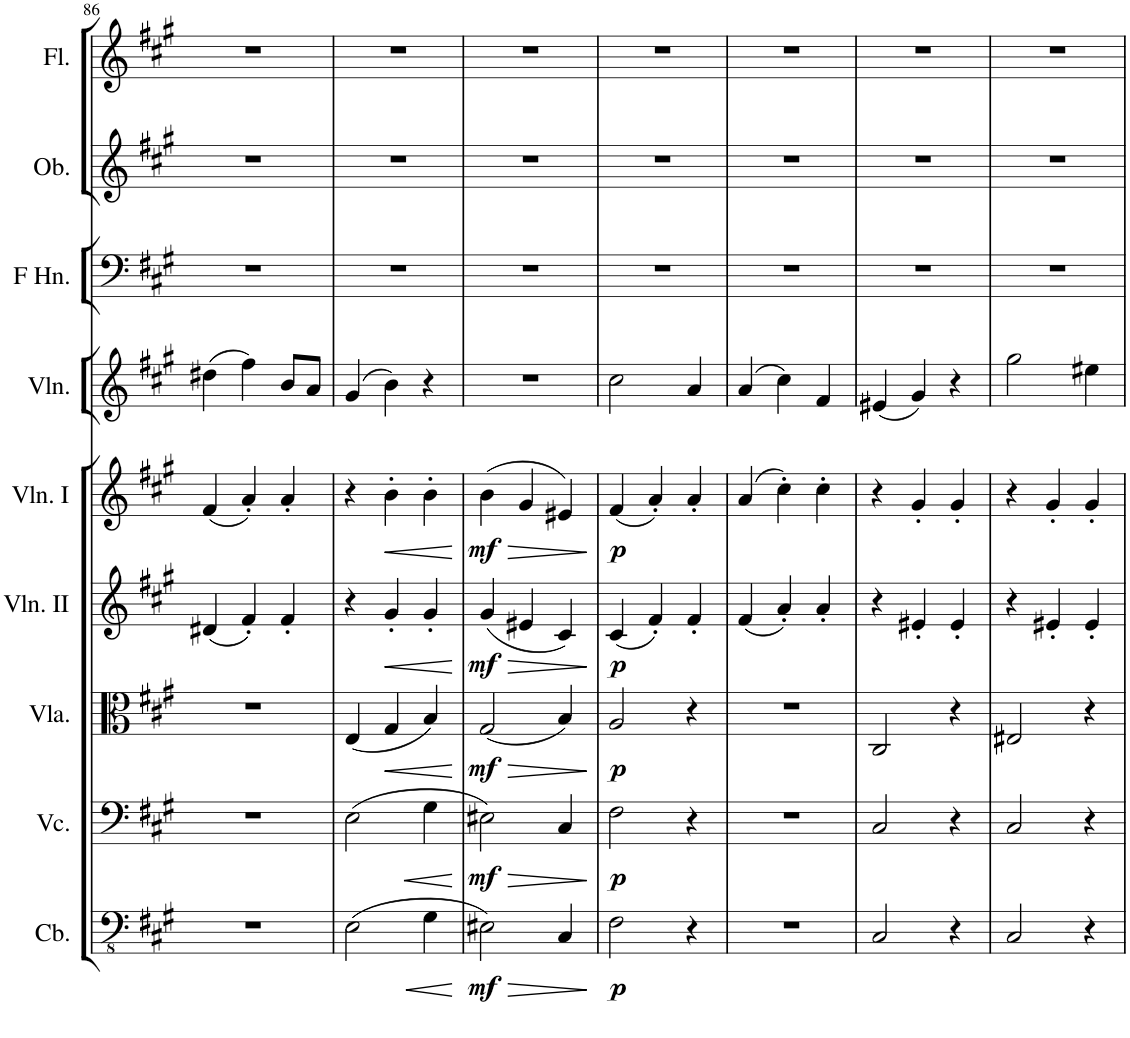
**kern	**dynam	**kern	**dynam	**kern	**dynam	**kern	**dynam	**kern	**dynam	**kern	**kern	**kern	**kern
*part9	*part9	*part8	*part8	*part7	*part7	*part6	*part6	*part5	*part5	*part4	*part3	*part2	*part1
*staff9	*staff9	*staff8	*staff8	*staff7	*staff7	*staff6	*staff6	*staff5	*staff5	*staff4	*staff3	*staff2	*staff1
*I"Contrabasses	*	*I"Violoncellos	*	*I"Violas	*	*I"Violins II	*	*I"Violins I	*	*I"Violin	*I"Horns in F	*I"Oboes	*I"Flutes
*I'Cb.	*	*I'Vc.	*	*I'Vla.	*	*I'Vln. II	*	*I'Vln. I	*	*I'Vln.	*	*I'Ob.	*I'Fl.
!!LO:PB:g=z
*clefFv4	*	*clefF4	*	*clefC3	*	*clefG2	*	*clefG2	*	*clefG2	*clefF4	*clefG2	*clefG2
*	*	*	*	*	*	*	*	*	*	*	*ITrd4c7	*	*
*k[f#c#g#]	*	*k[f#c#g#]	*	*k[f#c#g#]	*	*k[f#c#g#]	*	*k[f#c#g#]	*	*k[f#c#g#]	*k[f#c#g#]	*k[f#c#g#]	*k[f#c#g#]
*M3/4	*	*M3/4	*	*M3/4	*	*M3/4	*	*M3/4	*	*M3/4	*M3/4	*M3/4	*M3/4
=86	=86	=86	=86	=86	=86	=86	=86	=86	=86	=86	=86	=86	=86
2.r	.	2.r	.	2.r	.	(4d#X/	.	(4f#/	.	(4dd#X\	2.r	2.r	2.r
.	.	.	.	.	.	4f#'/)	.	4a'/)	.	4ff#\)	.	.	.
.	.	.	.	.	.	4f#'/	.	4a'/	.	8b/L	.	.	.
.	.	.	.	.	.	.	.	.	.	8a/J	.	.	.
=87	=87	=87	=87	=87	=87	=87	=87	=87	=87	=87	=87	=87	=87
(2EE\	.	(2E\	.	(4E/	.	4r	.	4r	.	(4g#/	2.r	2.r	2.r
!	!	!	!	!	!LO:HP:b	!	!LO:HP:b	!	!LO:HP:b	!	!	!	!
.	.	.	.	4G#/	<	4g#'/	<	4b'\	<	4b\)	.	.	.
!	!LO:HP:b	!	!LO:HP:b	!	!	!	!	!	!	!	!	!	!
4GG#\	<	4G#\	<	4B/)	.	4g#'/	.	4b'\	.	4r	.	.	.
.	[	.	[	.	[	.	[	.	[	.	.	.	.
=88	=88	=88	=88	=88	=88	=88	=88	=88	=88	=88	=88	=88	=88
!	!LO:HP:b	!	!LO:HP:b	!	!LO:HP:b	!	!LO:HP:b	!	!LO:HP:b	!	!	!	!
!	!LO:DY:n=1:b	!	!LO:DY:n=1:b	!	!LO:DY:n=1:b	!	!LO:DY:n=1:b	!	!LO:DY:n=1:b	!	!	!	!
2EE#X\)	> mf	2E#X\)	> mf	(2G#/	> mf	(4g#/	> mf	(4b\	> mf	2.r	2.r	2.r	2.r
.	.	.	.	.	.	4e#X/	.	4g#/	.	.	.	.	.
4CC#/	.	4C#/	.	4B/)	.	4c#/)	.	4e#X/)	.	.	.	.	.
.	]	.	]	.	]	.	]	.	]	.	.	.	.
=89	=89	=89	=89	=89	=89	=89	=89	=89	=89	=89	=89	=89	=89
!	!LO:DY:b	!	!LO:DY:b	!	!LO:DY:b	!	!LO:DY:b	!	!LO:DY:b	!	!	!	!
2FF#\	p	2F#\	p	2A/	p	(4c#/	p	(4f#/	p	2cc#\	2.r	2.r	2.r
.	.	.	.	.	.	4f#'/)	.	4a'/)	.	.	.	.	.
4r	.	4r	.	4r	.	4f#'/	.	4a'/	.	4a/	.	.	.
=90	=90	=90	=90	=90	=90	=90	=90	=90	=90	=90	=90	=90	=90
2.r	.	2.r	.	2.r	.	(4f#/	.	(4a/	.	(4a/	2.r	2.r	2.r
.	.	.	.	.	.	4a'/)	.	4cc#'\)	.	4cc#\)	.	.	.
.	.	.	.	.	.	4a'/	.	4cc#'\	.	4f#/	.	.	.
=91	=91	=91	=91	=91	=91	=91	=91	=91	=91	=91	=91	=91	=91
2CC#/	.	2C#/	.	2C#/	.	4r	.	4r	.	(4e#X/	2.r	2.r	2.r
.	.	.	.	.	.	4e#X'/	.	4g#'/	.	4g#/)	.	.	.
4r	.	4r	.	4r	.	4e#'/	.	4g#'/	.	4r	.	.	.
=92	=92	=92	=92	=92	=92	=92	=92	=92	=92	=92	=92	=92	=92
2CC#/	.	2C#/	.	2E#X/	.	4r	.	4r	.	2gg#\	2.r	2.r	2.r
.	.	.	.	.	.	4e#X'/	.	4g#'/	.	.	.	.	.
4r	.	4r	.	4r	.	4e#'/	.	4g#'/	.	4ee#X\	.	.	.
=	=	=	=	=	=	=	=	=	=	=	=	=	=
*-	*-	*-	*-	*-	*-	*-	*-	*-	*-	*-	*-	*-	*-
